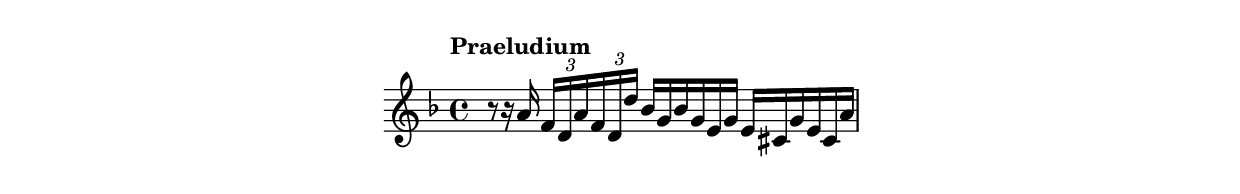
\include "indice.ily"
\version "2.15.33"
\new Staff \relative f {
  \time 4/4
  \clef treble
  \key d \minor
  \tempo "Praeludium"
  r8 r16 a'
  \override TupletBracket #'transparent = ##t
  % barrado a cada corchea
  \times 2/3 { f d a' }
  \times 2/3 { f d d' }
  \override TupletNumber #'transparent = ##t
  \times 2/3 { bes g bes }
  \times 2/3 { g e g }
  \times 2/3 { e cis g' }
  \times 2/3 { e cis a' }
  
}